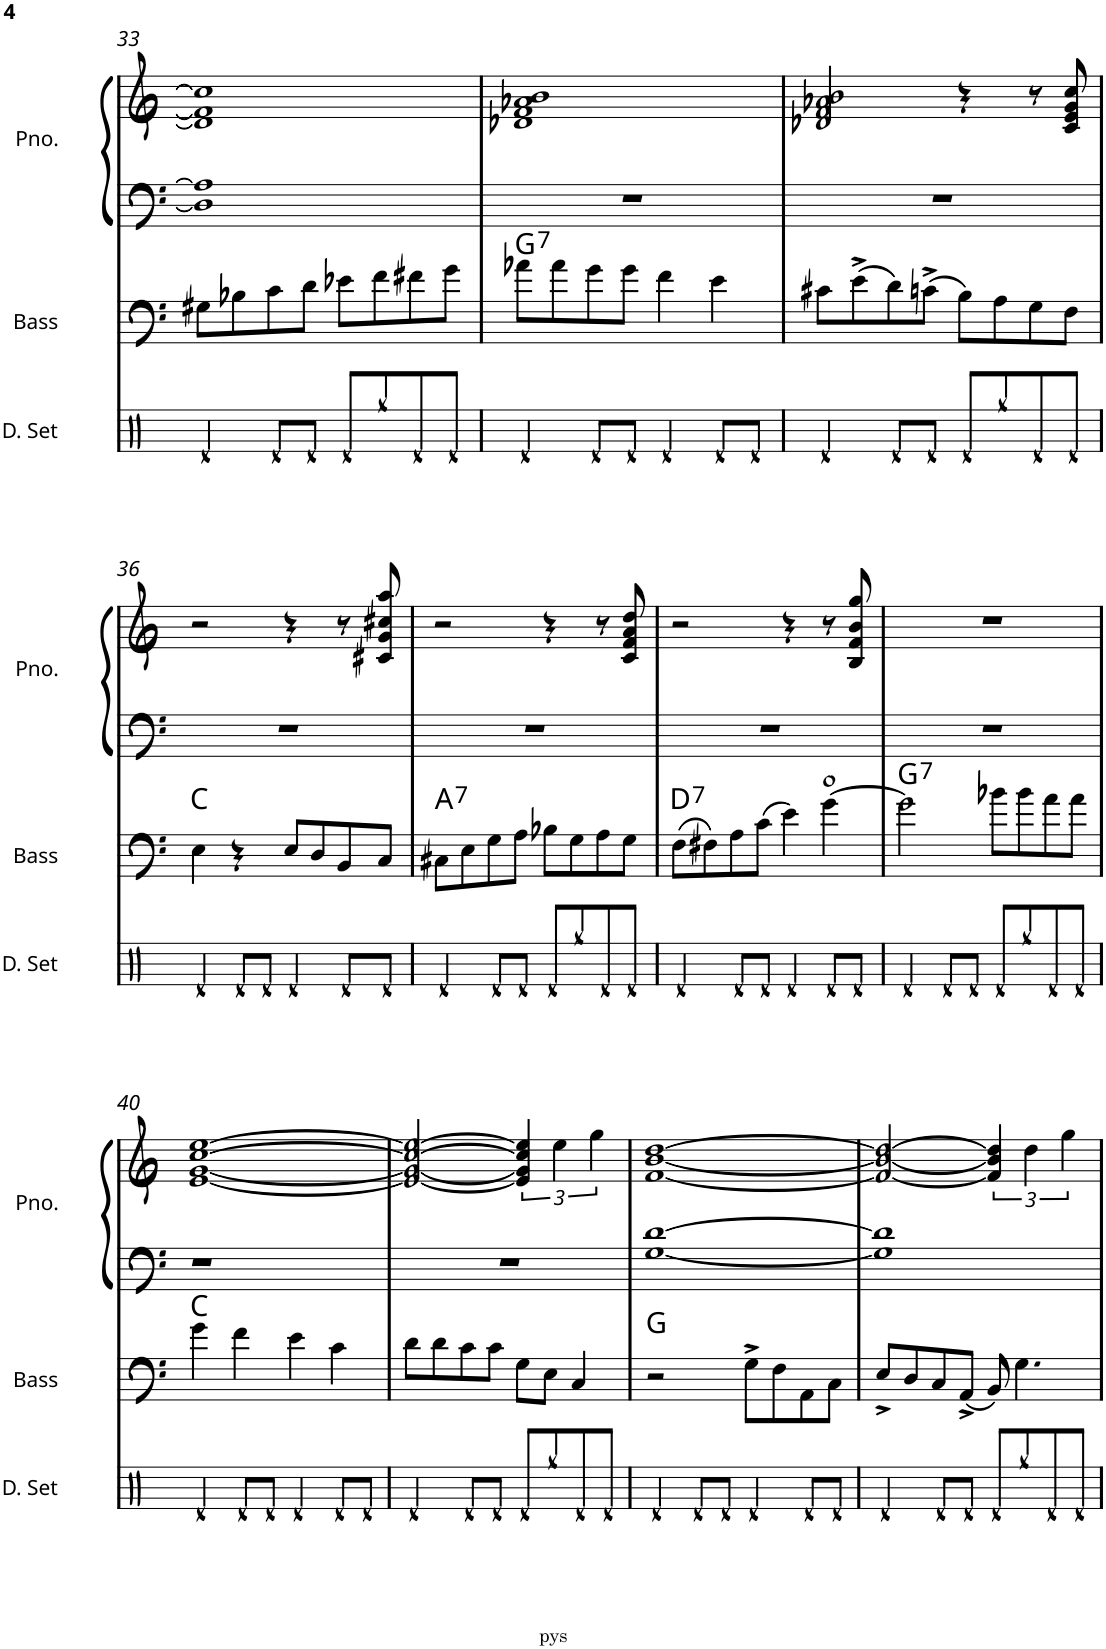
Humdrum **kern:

**kern	**kern	**harte	**kern	**kern
*part3	*part2	*part2	*part1	*part1
*staff4	*staff3	*	*staff2	*staff1
*I"Drumset	*I"Acoustic Bass	*	*I"Piano	*
*I'D. Set	*I'Bass	*	*I'Pno.	*
!!LO:PB:g=z
*clefX	*clefF4	*	*clefF4	*clefG2
*	*Trd7c12	*	*	*
*k[]	*k[]	*	*k[]	*k[]
*M4/4	*M4/4	*	*M4/4	*M4/4
=33	=33	=33	=33	=33
4Rd/	8G#X\L	.	1D] 1A-]	1d] 1f] 1cc]
.	8B-X\	.	.	.
8Rd/L	8c\	.	.	.
8Rd/J	8d\J	.	.	.
8Rd/L	8e-X\L	.	.	.
8Rgg/	8f\	.	.	.
8Rd/	8f#X\	.	.	.
8Rd/J	8g\J	.	.	.
=34	=34	=34	=34	=34
!	!	!LO:H:kt=7	!	!
4Rd/	8a-X\L	G:7	1r	1d-X 1f 1a-X 1b
.	8a-\	.	.	.
8Rd/L	8g\	.	.	.
8Rd/J	8g\J	.	.	.
4Rd/	4f\	.	.	.
8Rd/L	4e\	.	.	.
8Rd/J	.	.	.	.
=35	=35	=35	=35	=35
4Rd/	8c#X\L	.	1r	2d-X/ 2f/ 2a-X/ 2b/
.	(8e^\	.	.	.
8Rd/L	8d\)	.	.	.
8Rd/J	(8cn^\J	.	.	.
8Rd/L	8B\L)	.	.	4r
8Rgg/	8A\	.	.	.
8Rd/	8G\	.	.	8r
8Rd/J	8F\J	.	.	8c/ 8e/ 8g/ 8cc/
!!LO:LB:g=z
=36	=36	=36	=36	=36
4Rd/	4E\	C:maj	1r	2r
8Rd/L	4r	.	.	.
8Rd/J	.	.	.	.
4Rd/	8E/L	.	.	4r
.	8D/	.	.	.
8Rd/L	8BB/	.	.	8r
8Rd/J	8C/J	.	.	8c#X/ 8g/ 8cc#X/ 8aa/
=37	=37	=37	=37	=37
!	!	!LO:H:kt=7	!	!
4Rd/	8C#X\L	A:7	1r	2r
.	8E\	.	.	.
8Rd/L	8G\	.	.	.
8Rd/J	8A\J	.	.	.
8Rd/L	8B-X\L	.	.	4r
8Rgg/	8G\	.	.	.
8Rd/	8A\	.	.	8r
8Rd/J	8G\J	.	.	8c/ 8f/ 8a/ 8dd/
=38	=38	=38	=38	=38
!	!	!LO:H:kt=7	!	!
4Rd/	(8F\L	D:7	1r	2r
.	8F#X\)	.	.	.
8Rd/L	8A\	.	.	.
8Rd/J	(8c\J	.	.	.
4Rd/	4e\)	.	.	4r
8Rd/L	[4g\	.	.	8r
8Rd/J	.	.	.	8B/ 8f/ 8b/ 8gg/
=39	=39	=39	=39	=39
!	!	!LO:H:kt=7	!	!
4Rd/	2g\]	G:7	1r	1r
8Rd/L	.	.	.	.
8Rd/J	.	.	.	.
8Rd/L	8b-X\L	.	.	.
8Rgg/	8b-\	.	.	.
8Rd/	8a\	.	.	.
8Rd/J	8a\J	.	.	.
!!LO:LB:g=z
=40	=40	=40	=40	=40
4Rd/	4g\	C:maj	1r	[1e [1g [1cc [1ee
8Rd/L	4f\	.	.	.
8Rd/J	.	.	.	.
4Rd/	4e\	.	.	.
8Rd/L	4c\	.	.	.
8Rd/J	.	.	.	.
=41	=41	=41	=41	=41
4Rd/	8d\L	.	1r	2e/_ 2g/_ 2cc/_ 2ee/_
.	8d\	.	.	.
8Rd/L	8c\	.	.	.
8Rd/J	8c\J	.	.	.
8Rd/L	8G\L	.	.	6e/] 6g/] 6cc/] 6ee/]
8Rgg/	8E\J	.	.	.
.	.	.	.	6ee\
8Rd/	4C/	.	.	.
.	.	.	.	6gg\
8Rd/J	.	.	.	.
=42	=42	=42	=42	=42
4Rd/	2r	G:maj	[1G [1d	[1f [1b [1dd
8Rd/L	.	.	.	.
8Rd/J	.	.	.	.
4Rd/	8G^\L	.	.	.
.	8F\	.	.	.
8Rd/L	8AA\	.	.	.
8Rd/J	8C\J	.	.	.
=43	=43	=43	=43	=43
4Rd/	8E^/L	.	1G] 1d]	2f/_ 2b/_ 2dd/_
.	8D/	.	.	.
8Rd/L	8C/	.	.	.
8Rd/J	(8AA^/J	.	.	.
8Rd/L	8BB/)	.	.	6f/] 6b/] 6dd/]
8Rgg/	4.G\	.	.	.
.	.	.	.	6dd\
8Rd/	.	.	.	.
.	.	.	.	6gg\
8Rd/J	.	.	.	.
=	=	=	=	=
*-	*-	*-	*-	*-
